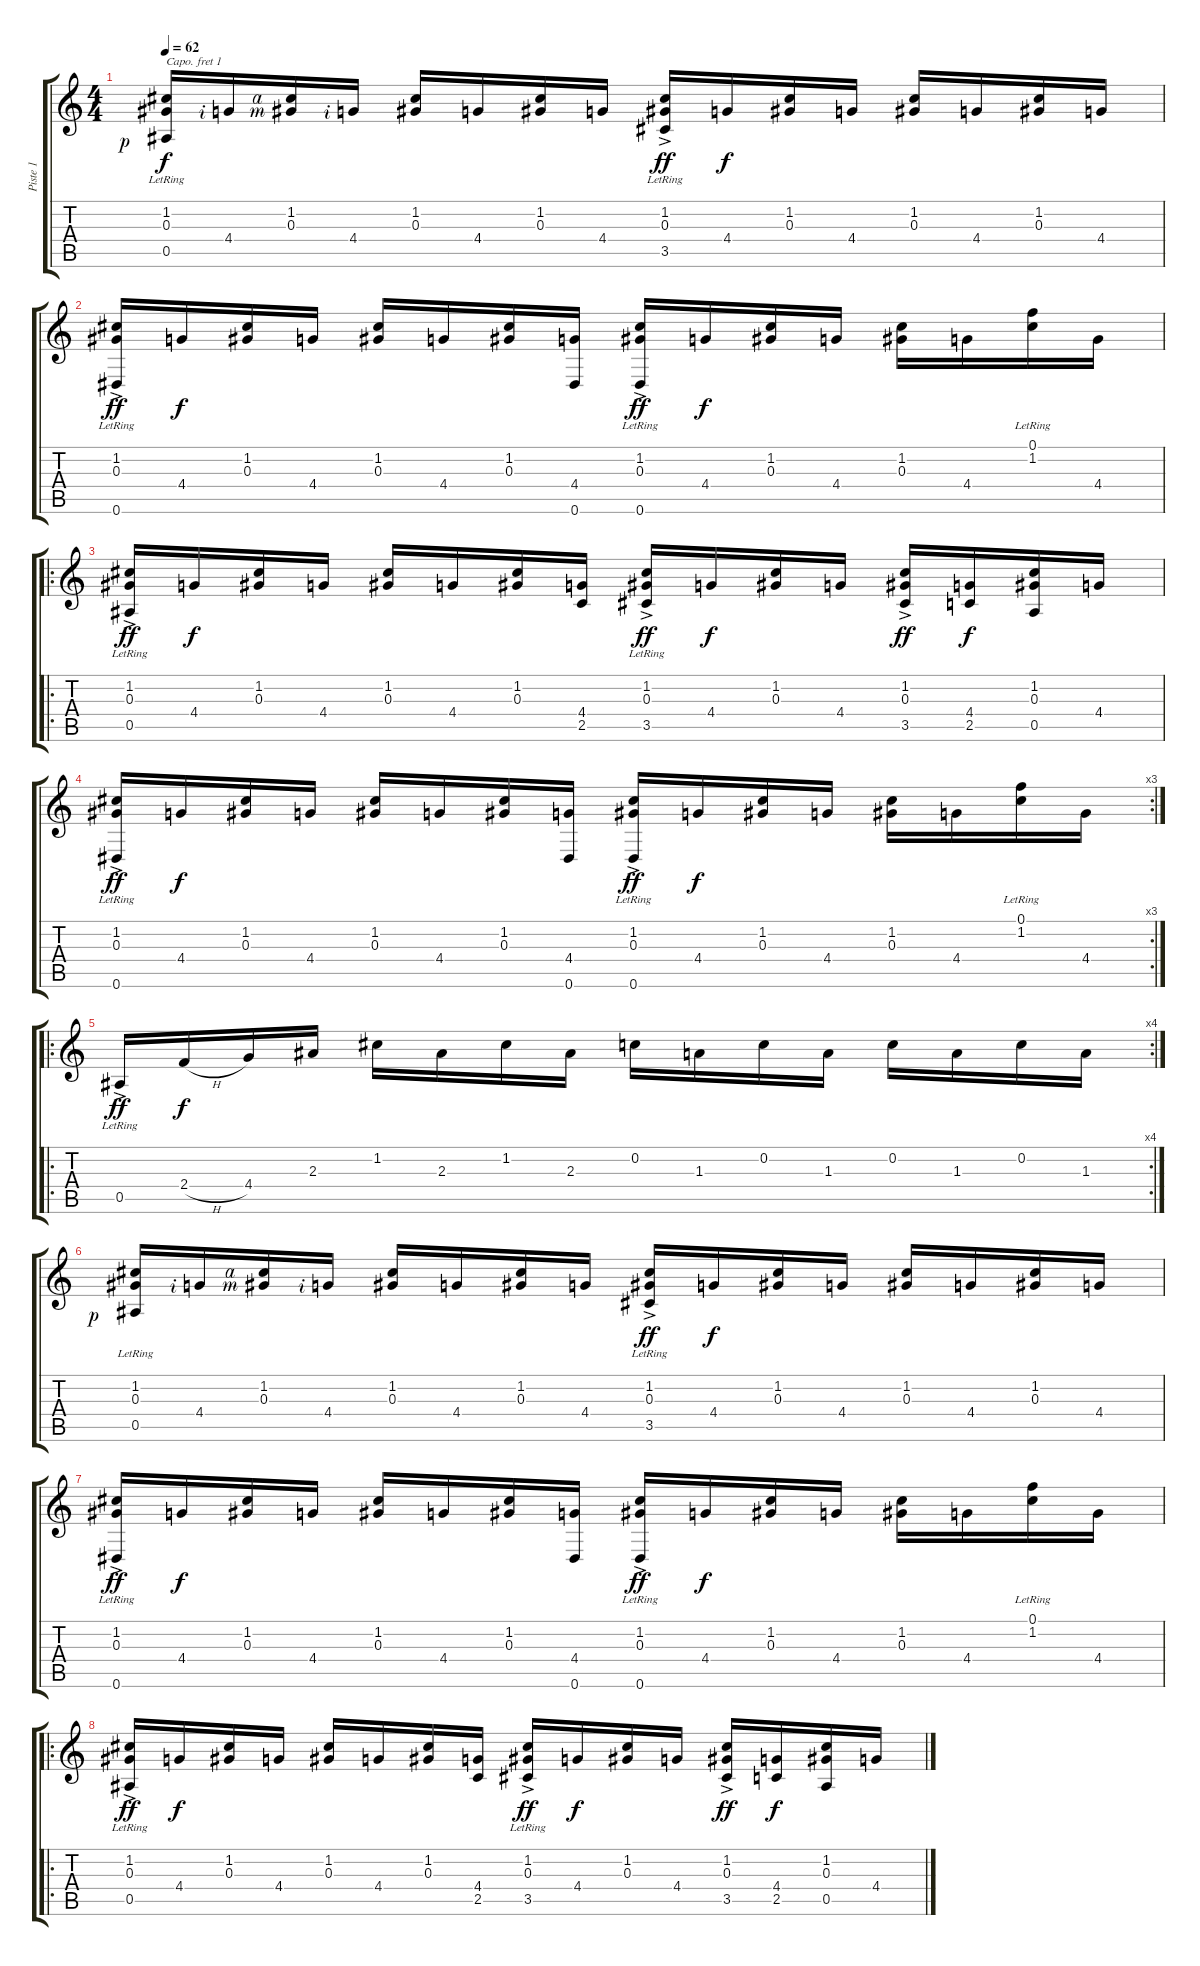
\track ("Piste 1" "Piste 1") {instrument acousticguitarnylon}
\staff {score tabs}
\capo 1
\tuning (E4 B3 G3 D3 A2 D2) {hide}
\ts (4 4)
\tempo 62
\clef g2
\ks c
(1.2 0.3 0.5{lr rf 1}).16{dy f} 4.4{rf 2}.16 (1.2{rf 4} 0.3{rf 3}).16 4.4{rf 2}.16 (1.2 0.3).16 4.4.16 (1.2 0.3).16 4.4.16 (1.2 0.3 3.5{ac lr}).16{dy ff} 4.4.16{dy f} (1.2 0.3).16 4.4.16 (1.2 0.3).16 4.4.16 (1.2 0.3).16 4.4.16 |
(1.2 0.3 0.6{ac lr}).16{dy ff} 4.4.16{dy f} (1.2 0.3).16 4.4.16 (1.2 0.3).16 4.4.16 (1.2 0.3).16 (4.4 0.6).16 (1.2 0.3 0.6{ac lr}).16{dy ff} 4.4.16{dy f} (1.2 0.3).16 4.4.16 (1.2 0.3).16 4.4.16 (0.1{lr} 1.2).16 4.4.16 |
\ro
(1.2 0.3 0.5{ac lr}).16{dy ff} 4.4.16{dy f} (1.2 0.3).16 4.4.16 (1.2 0.3).16 4.4.16 (1.2 0.3).16 (4.4 2.5).16 (1.2 0.3 3.5{ac lr}).16{dy ff} 4.4.16{dy f} (1.2 0.3).16 4.4.16 (1.2 0.3 3.5{ac}).16{dy ff} (4.4 2.5).16{dy f} (1.2 0.3 0.5).16 4.4.16 |
\rc 3
(1.2 0.3 0.6{ac lr}).16{dy ff} 4.4.16{dy f} (1.2 0.3).16 4.4.16 (1.2 0.3).16 4.4.16 (1.2 0.3).16 (4.4 0.6).16 (1.2 0.3 0.6{ac lr}).16{dy ff} 4.4.16{dy f} (1.2 0.3).16 4.4.16 (1.2 0.3).16 4.4.16 (0.1{lr} 1.2).16 4.4.16 |
\ro
\rc 4
0.5{ac lr}.16{dy ff} 2.4{h}.16{dy f} 4.4.16 2.3.16 1.2.16 2.3.16 1.2.16 2.3.16 0.2.16 1.3.16 0.2.16 1.3.16 0.2.16 1.3.16 0.2.16 1.3.16 |
(1.2 0.3 0.5{lr rf 1}).16 4.4{rf 2}.16 (1.2{rf 4} 0.3{rf 3}).16 4.4{rf 2}.16 (1.2 0.3).16 4.4.16 (1.2 0.3).16 4.4.16 (1.2 0.3 3.5{ac lr}).16{dy ff} 4.4.16{dy f} (1.2 0.3).16 4.4.16 (1.2 0.3).16 4.4.16 (1.2 0.3).16 4.4.16 |
(1.2 0.3 0.6{ac lr}).16{dy ff} 4.4.16{dy f} (1.2 0.3).16 4.4.16 (1.2 0.3).16 4.4.16 (1.2 0.3).16 (4.4 0.6).16 (1.2 0.3 0.6{ac lr}).16{dy ff} 4.4.16{dy f} (1.2 0.3).16 4.4.16 (1.2 0.3).16 4.4.16 (0.1{lr} 1.2).16 4.4.16 |
\ro
(1.2 0.3 0.5{ac lr}).16{dy ff} 4.4.16{dy f} (1.2 0.3).16 4.4.16 (1.2 0.3).16 4.4.16 (1.2 0.3).16 (4.4 2.5).16 (1.2 0.3 3.5{ac lr}).16{dy ff} 4.4.16{dy f} (1.2 0.3).16 4.4.16 (1.2 0.3 3.5{ac}).16{dy ff} (4.4 2.5).16{dy f} (1.2 0.3 0.5).16 4.4.16
